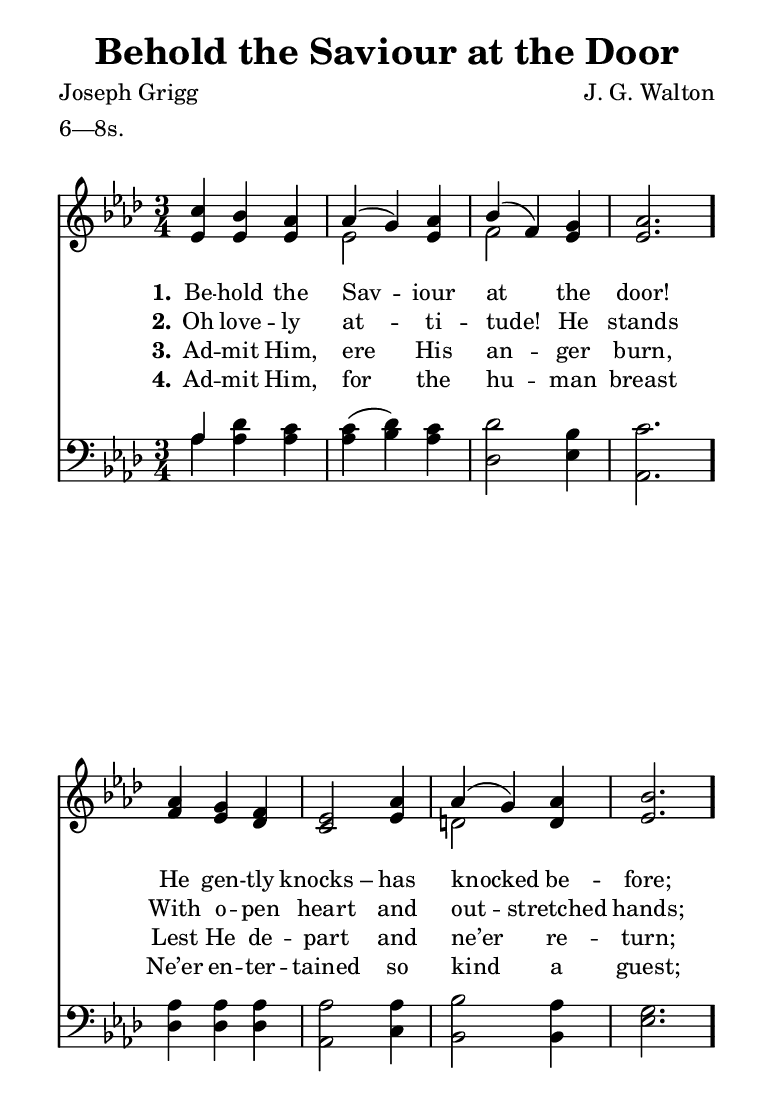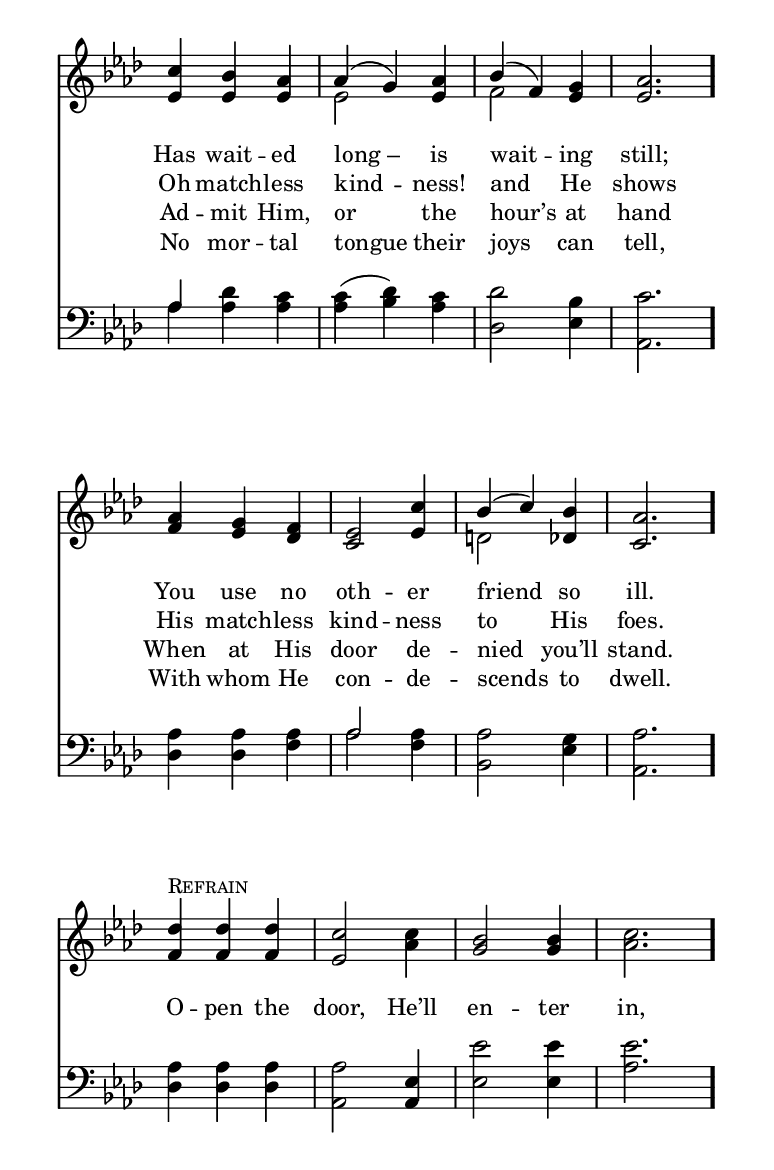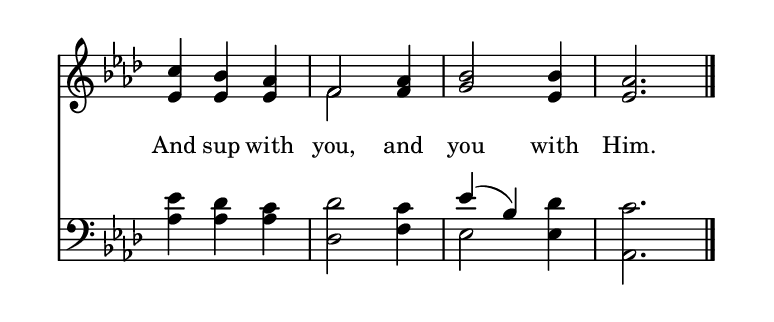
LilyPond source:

\include "common/global.ily"
\paper {
  \include "common/paper.ily"
  system-count = #(cond (is-eogsized 4) (#t #f))
}

\header{
  %gospel
  hymnnumber = "4"
  title = "Behold the Saviour at the Door"
  tunename = "St. Catherine"
  meter = "6—8s."
  poet = "Joseph Grigg"
  composer = "J. G. Walton"
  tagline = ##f
}

patternA = { c4 c4 c4 | c4( c4) c4 | c4( c4) c4 | c2. \eogbreak } % Soprano 1
patternB = { c4 c4 c4 | c2      c4 | c4( c4) c4 | c2. \eogbreak } % Soprano 2
patternC = { c4 c4 c4 | c2      c4 | c2      c4 | c2. \eogbreak } % Alto 1 & Tenor / Bass 2
patternD = { c4 c4 c4 | c2      c4 | c2      c4 | c2. \eogbreak } % Alto 2
patternE = { c4 c4 c4 | c4( c4) c4 | c2      c4 | c2. \eogbreak } % Tenor / Bass 1

patternR = { c4 c4 c4 | c2      c4 | c2      c4 | c2. \eogbreak } % Soprano / Alto / Bass Refrain
patternS = { c4 c4 c4 | c2      c4 | c4( c4) c4 | c2. \eogbreak } % Tenor Refrain

global = {
  \include "common/overrides.ily"
  \override Staff.TimeSignature.style = #'numbered \time 3/4
  \once \override Score.MetronomeMark.transparent = ##t
  \tempo 4 = 96
  \key aes \major
  \autoBeamOff
}

notesSoprano = {
\global
\relative c'' {

  \changePitch \patternA { c bes aes   | aes g aes | bes f g   | aes }
  \changePitch \patternB { aes g f     | ees aes   | aes g aes | bes }
  \changePitch \patternA { c bes aes   | aes g aes | bes f g   | aes }
  \changePitch \patternB { aes g f     | ees c'    | bes c bes | aes }

  << s^\markup { \small \caps "Refrain" }
  \changePitch \patternR { des des des | c c       | bes bes   | c   } >>
  \changePitch \patternR { c bes aes   | f aes     | bes bes   | aes }
  \bar "|."

}
}

notesAlto = {
\global
\relative e' {

  \changePitch \patternC { ees ees ees | ees ees | f ees | ees }
  \changePitch \patternD { f ees des   | c ees   | d d   | ees }
  \changePitch \patternC { ees ees ees | ees ees | f ees | ees }
  \changePitch \patternD { f ees des   | c ees   | d des | c   }

  \changePitch \patternR { f f f       | ees aes | g g   | aes }
  \changePitch \patternR { ees ees ees | f f     | g ees | ees }

}
}

notesTenor = {
\global
\relative a {

  \changePitch \patternE { aes des c   | c des c | des bes     | c   }
  \changePitch \patternC { aes aes aes | aes aes | bes aes     | g   }
  \changePitch \patternE { aes des c   | c des c | des bes     | c   }
  \changePitch \patternC { aes aes aes | aes aes | aes g       | aes }

  \changePitch \patternR { aes aes aes | aes ees | ees' ees    | ees }
  \changePitch \patternS { ees des c   | des c   | ees bes des | c   }

}
}

notesBass = {
\global
\relative f {

  \changePitch \patternE { aes aes aes | aes bes aes | des, ees | aes, }
  \changePitch \patternC { des des des | aes c       | bes bes  | ees  }
  \changePitch \patternE { aes aes aes | aes bes aes | des, ees | aes, }
  \changePitch \patternC { des des f   | aes f       | bes, ees | aes, }

  \changePitch \patternR { des des des | aes aes     | ees' ees | aes  }
  \changePitch \patternR { aes aes aes | des, f      | ees ees  | aes, }

}
}

Refrain = \lyricmode {

  O -- pen the door, He’ll en -- ter in, \bar "."
  And sup with you, and you with Him. \bar "."

}

wordsA = \lyricmode {
\set stanza = "1."

  Be -- hold the Sav -- iour at the door! \bar "."
  He gen -- tly knocks_– has knocked be -- fore; \bar "."
  Has wait -- ed long_– is wait -- ing still; \bar "."
  You use no oth -- er friend so ill. \bar "."

}

wordsB = \lyricmode {
\set stanza = "2."

  Oh love -- ly at -- ti -- tude! He stands
  With o -- pen heart and out -- stretched hands;
  Oh match -- less kind -- ness! and He shows
  His match -- less kind -- ness to His foes.
  \Refrain
}

wordsC = \lyricmode {
\set stanza = "3."

  Ad -- mit Him, ere His an -- ger burn,
  Lest He de -- part and ne’er re -- turn;
  Ad -- mit Him, or the hour’s at hand
  When at His door de -- nied you’ll stand.

}

wordsD = \lyricmode {
\set stanza = "4."

  Ad -- mit Him, for the hu -- man breast
  Ne’er en -- ter -- tained so kind a guest;
  No mor -- tal tongue their joys can tell,
  With whom He con -- de -- scends to dwell.

}


\score {
  \context ChoirStaff <<
    \context Staff = upper <<
      \set Staff.autoBeaming = ##f
      \set ChoirStaff.systemStartDelimiter = #'SystemStartBar
      \set ChoirStaff.printPartCombineTexts = ##f
      \partcombine #'(2 . 11) \notesSoprano \notesAlto
      \context NullVoice = sopranos { \voiceOne << \notesSoprano >> }
      \context Lyrics = one   \lyricsto sopranos \wordsA
      \context Lyrics = two   \lyricsto sopranos \wordsB
      \context Lyrics = three \lyricsto sopranos \wordsC
      \context Lyrics = four  \lyricsto sopranos \wordsD
    >>
    \context Staff = men <<
      \set Staff.autoBeaming = ##f
      \clef bass
      \set ChoirStaff.printPartCombineTexts = ##f
      \partcombine #'(2 . 11) \notesTenor \notesBass
    >>
  >>
  \layout {
    \include "common/layout.ily"
  }
  #(cond ((ly:get-option 'eog-midi-permitted) #{ \midi{
    \include "common/midi.ily"
  } #}))
}

\version "2.19.49"  % necessary for upgrading to future LilyPond versions.

% vi:set et ts=2 sw=2 ai nocindent syntax=lilypond:
